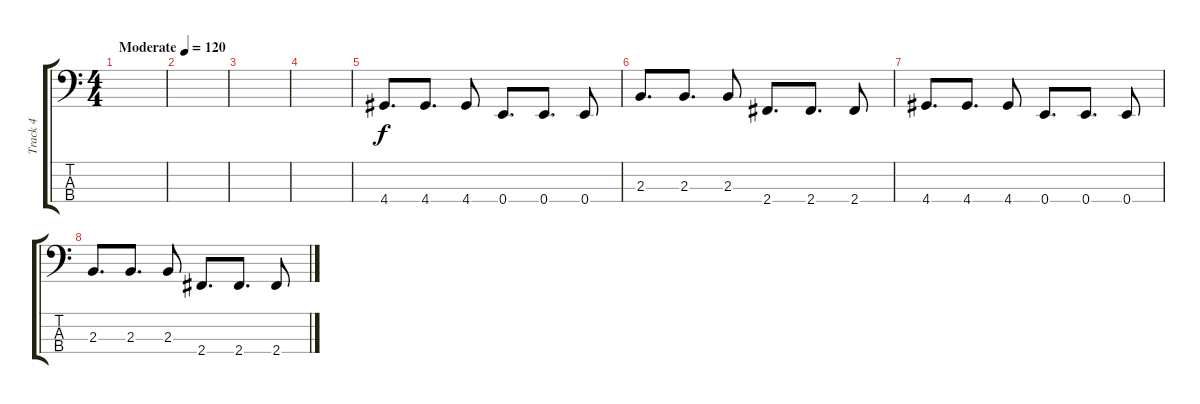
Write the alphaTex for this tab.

\track ("Track 4" "Track 4") {instrument electricbassfinger}
\staff {score tabs}
\tuning (G2 D2 A1 E1) {hide}
\ts (4 4)
\tempo (120 "Moderate")
\clef f4
\ks c
|
|
|
|
4.4.8{d} 4.4.8{d} 4.4.8 0.4.8{d} 0.4.8{d} 0.4.8 |
2.3.8{d} 2.3.8{d} 2.3.8 2.4.8{d} 2.4.8{d} 2.4.8 |
4.4.8{d} 4.4.8{d} 4.4.8 0.4.8{d} 0.4.8{d} 0.4.8 |
2.3.8{d} 2.3.8{d} 2.3.8 2.4.8{d} 2.4.8{d} 2.4.8
